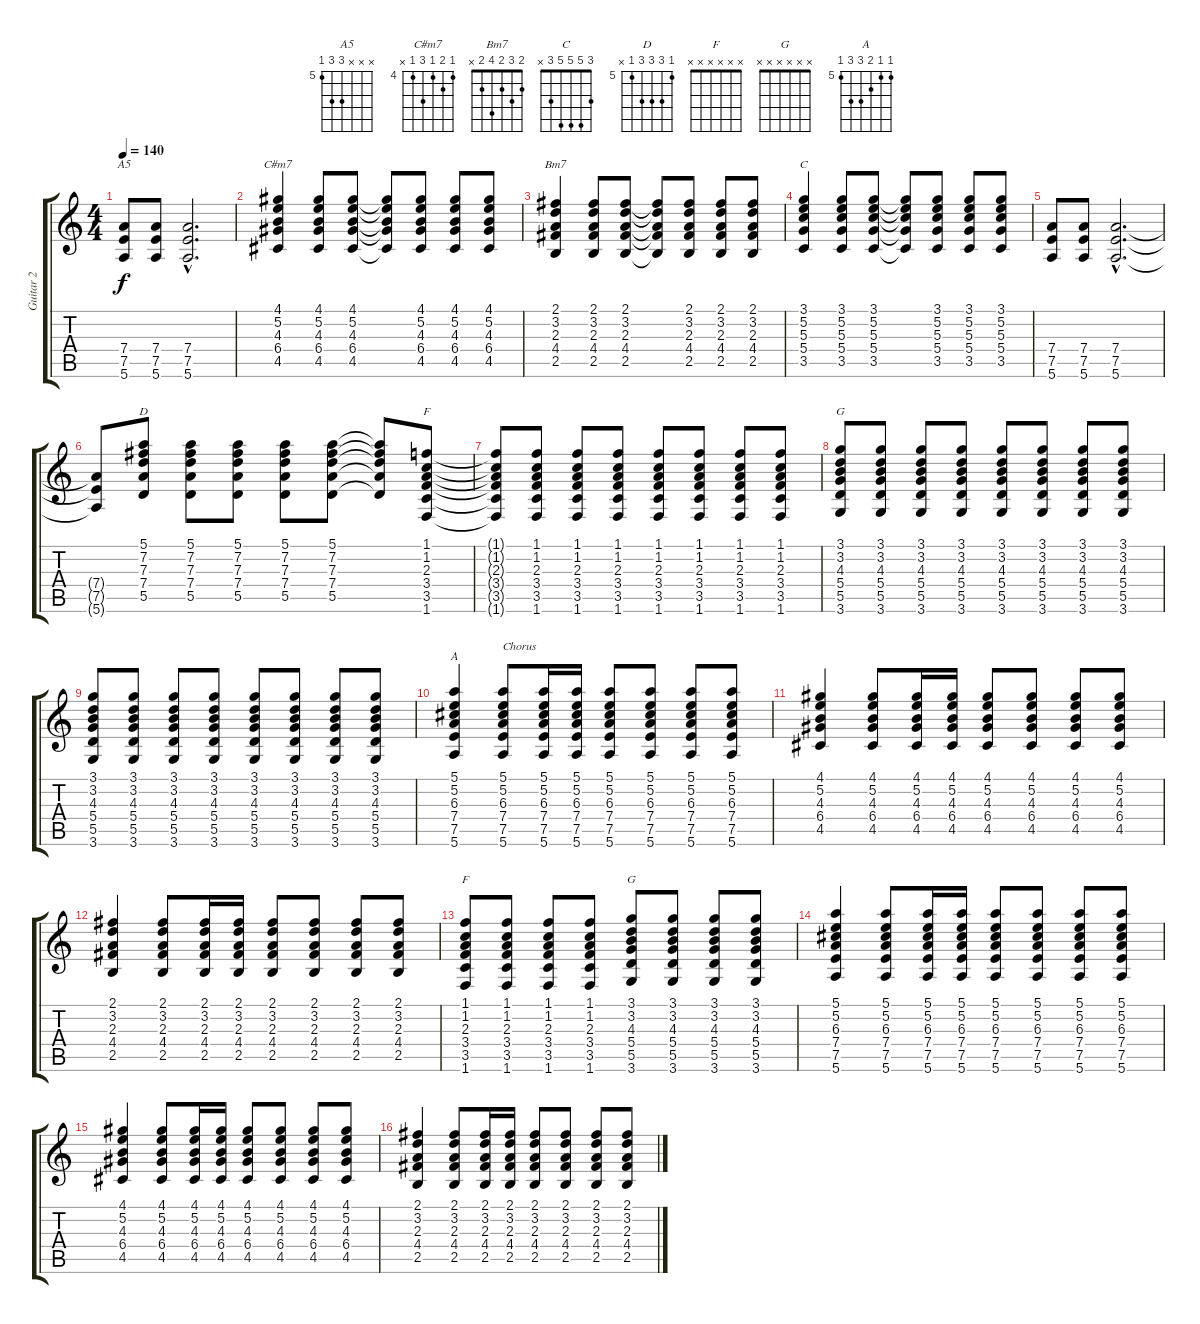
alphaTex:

\track ("Guitar 2" "Guitar 2") {instrument distortionguitar}
\staff {score tabs}
\tuning (E4 B3 G3 D3 A2 E2) {hide}
\chord ("A5" x x x 7 7 5) {firstfret 5}
\chord ("C#m7" 4 5 4 6 4 x) {firstfret 4}
\chord ("Bm7" 2 3 2 4 2 x)
\chord ("C" 3 5 5 5 3 x)
\chord ("D" 5 7 7 7 5 x) {firstfret 5}
\chord ("F" 1 1 2 3 3 1)
\chord ("G" 3 3 4 5 5 3)
\chord ("A" 5 5 6 7 7 5) {firstfret 5}
\chord ("F" x x x x x x) {firstfret 0}
\chord ("G" x x x x x x) {firstfret 0}
\ts (4 4)
\tempo 140
\clef g2
\ks c
(7.4 7.5 5.6).8{ch "A5" dy f} (7.4 7.5 5.6).8 (7.4{hac} 7.5{hac} 5.6{hac}).2{d} |
(4.1 5.2 4.3 6.4 4.5).4{ch "C#m7"} (4.1 5.2 4.3 6.4 4.5).8 (4.1 5.2 4.3 6.4 4.5).8 (4.1{t} 5.2{t} 4.3{t} 6.4{t} 4.5{t}).8 (4.1 5.2 4.3 6.4 4.5).8 (4.1 5.2 4.3 6.4 4.5).8 (4.1 5.2 4.3 6.4 4.5).8 |
(2.1 3.2 2.3 4.4 2.5).4{ch "Bm7"} (2.1 3.2 2.3 4.4 2.5).8 (2.1 3.2 2.3 4.4 2.5).8 (2.1{t} 3.2{t} 2.3{t} 4.4{t} 2.5{t}).8 (2.1 3.2 2.3 4.4 2.5).8 (2.1 3.2 2.3 4.4 2.5).8 (2.1 3.2 2.3 4.4 2.5).8 |
(3.1 5.2 5.3 5.4 3.5).4{ch "C"} (3.1 5.2 5.3 5.4 3.5).8 (3.1 5.2 5.3 5.4 3.5).8 (3.1{t} 5.2{t} 5.3{t} 5.4{t} 3.5{t}).8 (3.1 5.2 5.3 5.4 3.5).8 (3.1 5.2 5.3 5.4 3.5).8 (3.1 5.2 5.3 5.4 3.5).8 |
(7.4 7.5 5.6).8 (7.4 7.5 5.6).8 (7.4{hac} 7.5{hac} 5.6{hac}).2{d} |
(7.4{t} 7.5{t} 5.6{t}).8 (5.1 7.2 7.3 7.4 5.5).8{ch "D"} (5.1 7.2 7.3 7.4 5.5).8 (5.1 7.2 7.3 7.4 5.5).8 (5.1 7.2 7.3 7.4 5.5).8 (5.1 7.2 7.3 7.4 5.5).8 (5.1{t} 7.2{t} 7.3{t} 7.4{t} 5.5{t}).8 (1.1 1.2 2.3 3.4 3.5 1.6).8{ch "F"} |
(1.1{t} 1.2{t} 2.3{t} 3.4{t} 3.5{t} 1.6{t}).8 (1.1 1.2 2.3 3.4 3.5 1.6).8 (1.1 1.2 2.3 3.4 3.5 1.6).8 (1.1 1.2 2.3 3.4 3.5 1.6).8 (1.1 1.2 2.3 3.4 3.5 1.6).8 (1.1 1.2 2.3 3.4 3.5 1.6).8 (1.1 1.2 2.3 3.4 3.5 1.6).8 (1.1 1.2 2.3 3.4 3.5 1.6).8 |
(3.1 3.2 4.3 5.4 5.5 3.6).8{ch "G"} (3.1 3.2 4.3 5.4 5.5 3.6).8 (3.1 3.2 4.3 5.4 5.5 3.6).8 (3.1 3.2 4.3 5.4 5.5 3.6).8 (3.1 3.2 4.3 5.4 5.5 3.6).8 (3.1 3.2 4.3 5.4 5.5 3.6).8 (3.1 3.2 4.3 5.4 5.5 3.6).8 (3.1 3.2 4.3 5.4 5.5 3.6).8 |
(3.1 3.2 4.3 5.4 5.5 3.6).8 (3.1 3.2 4.3 5.4 5.5 3.6).8 (3.1 3.2 4.3 5.4 5.5 3.6).8 (3.1 3.2 4.3 5.4 5.5 3.6).8 (3.1 3.2 4.3 5.4 5.5 3.6).8 (3.1 3.2 4.3 5.4 5.5 3.6).8 (3.1 3.2 4.3 5.4 5.5 3.6).8 (3.1 3.2 4.3 5.4 5.5 3.6).8 |
(5.1 5.2 6.3 7.4 7.5 5.6).4{ch "A"} (5.1 5.2 6.3 7.4 7.5 5.6).8{txt "Chorus"} (5.1 5.2 6.3 7.4 7.5 5.6).16 (5.1 5.2 6.3 7.4 7.5 5.6).16 (5.1 5.2 6.3 7.4 7.5 5.6).8 (5.1 5.2 6.3 7.4 7.5 5.6).8 (5.1 5.2 6.3 7.4 7.5 5.6).8 (5.1 5.2 6.3 7.4 7.5 5.6).8 |
(4.1 5.2 4.3 6.4 4.5).4 (4.1 5.2 4.3 6.4 4.5).8 (4.1 5.2 4.3 6.4 4.5).16 (4.1 5.2 4.3 6.4 4.5).16 (4.1 5.2 4.3 6.4 4.5).8 (4.1 5.2 4.3 6.4 4.5).8 (4.1 5.2 4.3 6.4 4.5).8 (4.1 5.2 4.3 6.4 4.5).8 |
(2.1 3.2 2.3 4.4 2.5).4 (2.1 3.2 2.3 4.4 2.5).8 (2.1 3.2 2.3 4.4 2.5).16 (2.1 3.2 2.3 4.4 2.5).16 (2.1 3.2 2.3 4.4 2.5).8 (2.1 3.2 2.3 4.4 2.5).8 (2.1 3.2 2.3 4.4 2.5).8 (2.1 3.2 2.3 4.4 2.5).8 |
(1.1 1.2 2.3 3.4 3.5 1.6).8{ch "F"} (1.1 1.2 2.3 3.4 3.5 1.6).8 (1.1 1.2 2.3 3.4 3.5 1.6).8 (1.1 1.2 2.3 3.4 3.5 1.6).8 (3.1 3.2 4.3 5.4 5.5 3.6).8{ch "G"} (3.1 3.2 4.3 5.4 5.5 3.6).8 (3.1 3.2 4.3 5.4 5.5 3.6).8 (3.1 3.2 4.3 5.4 5.5 3.6).8 |
(5.1 5.2 6.3 7.4 7.5 5.6).4 (5.1 5.2 6.3 7.4 7.5 5.6).8 (5.1 5.2 6.3 7.4 7.5 5.6).16 (5.1 5.2 6.3 7.4 7.5 5.6).16 (5.1 5.2 6.3 7.4 7.5 5.6).8 (5.1 5.2 6.3 7.4 7.5 5.6).8 (5.1 5.2 6.3 7.4 7.5 5.6).8 (5.1 5.2 6.3 7.4 7.5 5.6).8 |
(4.1 5.2 4.3 6.4 4.5).4 (4.1 5.2 4.3 6.4 4.5).8 (4.1 5.2 4.3 6.4 4.5).16 (4.1 5.2 4.3 6.4 4.5).16 (4.1 5.2 4.3 6.4 4.5).8 (4.1 5.2 4.3 6.4 4.5).8 (4.1 5.2 4.3 6.4 4.5).8 (4.1 5.2 4.3 6.4 4.5).8 |
(2.1 3.2 2.3 4.4 2.5).4 (2.1 3.2 2.3 4.4 2.5).8 (2.1 3.2 2.3 4.4 2.5).16 (2.1 3.2 2.3 4.4 2.5).16 (2.1 3.2 2.3 4.4 2.5).8 (2.1 3.2 2.3 4.4 2.5).8 (2.1 3.2 2.3 4.4 2.5).8 (2.1 3.2 2.3 4.4 2.5).8
